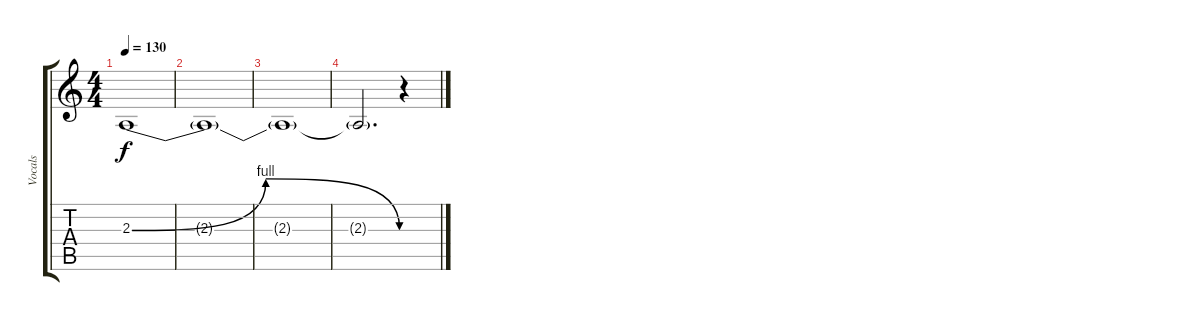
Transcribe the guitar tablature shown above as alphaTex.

\track ("Vocals" "Vocals") {instrument lead1square}
\staff {score tabs}
\tuning (E4 B3 G3 D3 A2 E2) {hide}
\ts (4 4)
\tempo 130
\clef g2
\ks c
2.3{be (bendrelease 0 0 5 4 45 4 60 0)}.1{dy f} |
2.3{t}.1 |
2.3{t}.1 |
2.3{t}.2{d} r.4
